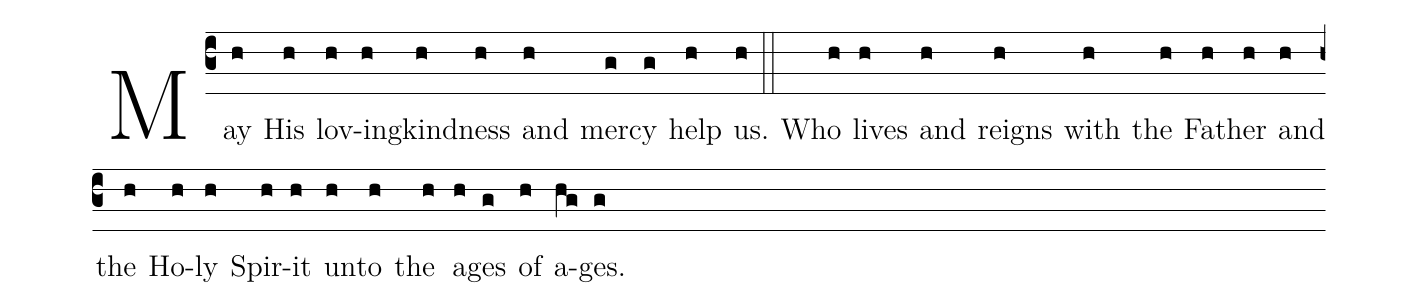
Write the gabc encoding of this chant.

%%
(c3) May(h) His(h) lov(h)ing(h)kind(h)ness(h) and(h) mer(g)cy(g) help(h) us.(h::) Who(h) lives(h) and(h) reigns(h) with(h) the(h) Fa(h)ther(h) and(h) the(h) Ho(h)ly(h) Spir(h)it(h) un(h)to(h) the(h) a(h)ges(g) of(h) a(hg)ges.(g)
